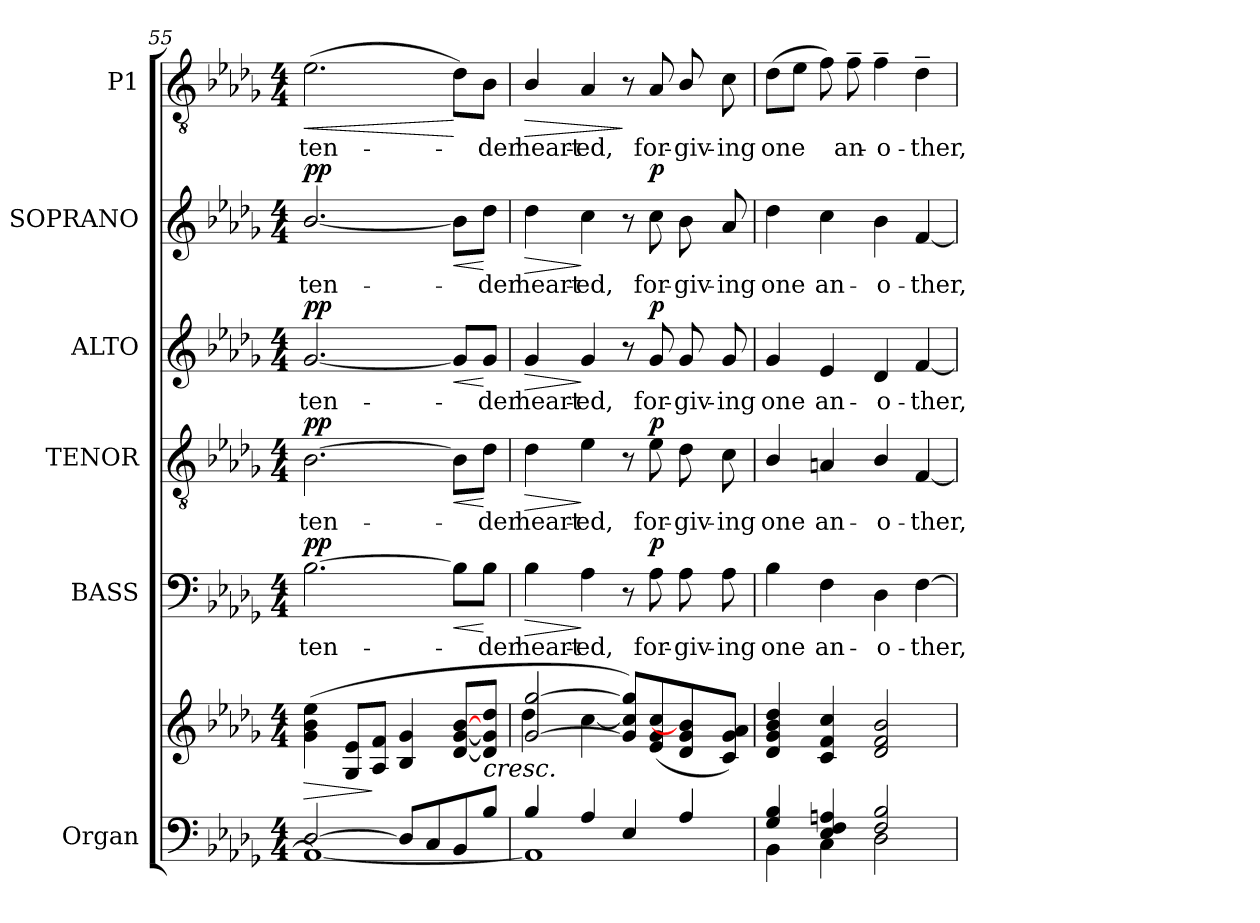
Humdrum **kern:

**kern	**kern	**dynam	**kern	**text	**dynam	**kern	**text	**dynam	**kern	**text	**dynam	**kern	**text	**dynam	**kern	**text	**dynam
*part6	*part6	*part6	*part5	*part5	*part5	*part4	*part4	*part4	*part3	*part3	*part3	*part2	*part2	*part2	*part1	*part1	*part1
*staff7	*staff6	*staff6/7	*staff5	*staff5	*staff5	*staff4	*staff4	*staff4	*staff3	*staff3	*staff3	*staff2	*staff2	*staff2	*staff1	*staff1	*staff1
*I"Organ	*	*	*I"BASS	*	*	*I"TENOR	*	*	*I"ALTO	*	*	*I"SOPRANO	*	*	*I"P1	*	*
*I'Org.	*	*	*I'B.	*	*	*I'T.	*	*	*I'A.	*	*	*I'S.	*	*	*	*	*
*clefF4	*clefG2	*	*clefF4	*	*	*clefGv2	*	*	*clefG2	*	*	*clefG2	*	*	*clefGv2	*	*
*	*	*	*	*	*	*ITrd7c12	*	*	*	*	*	*	*	*	*ITrd7c12	*	*
*k[b-e-a-d-g-]	*k[b-e-a-d-g-]	*	*k[b-e-a-d-g-]	*	*	*k[b-e-a-d-g-]	*	*	*k[b-e-a-d-g-]	*	*	*k[b-e-a-d-g-]	*	*	*k[b-e-a-d-g-]	*	*
*D-:	*D-:	*	*D-:	*	*	*D-:	*	*	*D-:	*	*	*D-:	*	*	*D-:	*	*
*M4/4	*M4/4	*	*M4/4	*	*	*M4/4	*	*	*M4/4	*	*	*M4/4	*	*	*M4/4	*	*
=55	=55	=55	=55	=55	=55	=55	=55	=55	=55	=55	=55	=55	=55	=55	=55	=55	=55
*^	*	*	*	*	*	*	*	*	*	*	*	*	*	*	*	*	*
!	!	!	!LO:HP:b	!	!	!	!	!	!	!	!	!	!	!	!	!	!	!
!	!	!	!	!	!LO:LY:b:color=#000000	!	!	!	!	!	!	!	!	!	!	!	!	!
!	!	!	!	!	!	!	!	!LO:LY:b:color=#000000	!	!	!	!	!	!	!	!	!	!
!	!	!	!	!	!	!	!	!	!	!	!LO:LY:b:color=#000000	!	!	!	!	!	!	!
!	!	!	!	!	!	!	!	!	!	!	!	!	!	!LO:LY:b:color=#000000	!	!	!	!
!	!	!	!	!	!	!	!	!	!	!	!	!	!	!	!	!	!LO:LY:b:color=#000000	!LO:HP:b
[2D-i/	1AA-i_	(4g-i\ 4b-i 4ee-i	>	[2.B-i\	ten-	pp	[2.BB-i\	ten-	pp	[2.g-i/	ten-	pp	[2.b-i/	ten-	pp	(2.E-i\	ten-	<
.	.	8G-i/ 8e-iL	.	.	.	.	.	.	.	.	.	.	.	.	.	.	.	.
.	.	8A-i/ 8fiJ	]	.	.	.	.	.	.	.	.	.	.	.	.	.	.	.
8D-i/L]	.	4B-i/ 4g-i	[	.	.	.	.	.	.	.	.	.	.	.	.	.	.	.
8Ci/	.	.	.	.	.	.	.	.	.	.	.	.	.	.	.	.	.	.
!	!	!	!	!	!	!LO:HP:b	!	!	!LO:HP:b	!	!	!LO:HP:b	!	!	!LO:HP:b	!	!	!
8BB-i/	.	[8d-i/ [8g-i [8b-iL	.	8B-i\L]	.	<	8BB-i\L]	.	<	8g-i/L]	.	<	8b-i\L]	.	<	8D-i\L)	.	[
!	!	!	!LO:HP:b	!	!	!	!	!	!	!	!	!	!	!	!	!	!	!
!	!	!	!	!	!LO:LY:b:color=#000000	!	!	!	!	!	!	!	!	!	!	!	!	!
!	!	!	!	!	!	!	!	!LO:LY:b:color=#000000	!	!	!	!	!	!	!	!	!	!
!	!	!	!	!	!	!	!	!	!	!	!LO:LY:b:color=#000000	!	!	!	!	!	!	!
!	!	!	!	!	!	!	!	!	!	!	!	!	!	!LO:LY:b:color=#000000	!	!	!	!
!	!	!	!	!	!	!	!	!	!	!	!	!	!	!	!	!	!LO:LY:b:color=#000000	!
8B-i/J	.	8d-i/] 8g-i] 8dd-iJ	<	8B-i\J	-der	[	8D-i\J	-der	[	8g-i/J	-der	[	8dd-i\J	-der	[	8BB-i\J	-der	.
!!LO:LB:g=z
=56	=56	=56	=56	=56	=56	=56	=56	=56	=56	=56	=56	=56	=56	=56	=56	=56	=56	=56
*	*	*^	*	*	*	*	*	*	*	*	*	*	*	*	*	*	*	*
!	!	!	!	!	!	!LO:LY:b:color=#000000	!LO:HP:b	!	!	!	!	!	!	!	!	!	!	!	!
!	!	!	!	!	!	!	!	!	!LO:LY:b:color=#000000	!LO:HP:b	!	!	!	!	!	!	!	!	!
!	!	!	!	!	!	!	!	!	!	!	!	!LO:LY:b:color=#000000	!LO:HP:b	!	!	!	!	!	!
!	!	!	!	!	!	!	!	!	!	!	!	!	!	!	!LO:LY:b:color=#000000	!LO:HP:b	!	!	!
!	!	!	!	!	!	!	!	!	!	!	!	!	!	!	!	!	!	!LO:LY:b:color=#000000	!LO:HP:b
4B-i/	1AA-i]	[2g-i/ [2gg-i	4dd-i\	.	4B-i\	heart-	>	4D-i\	heart-	>	4g-i/	heart-	>	4dd-i\	heart-	>	4BB-i/	heart-	>
!	!	!	!	!	!	!LO:LY:b:color=#000000	!	!	!	!	!	!	!	!	!	!	!	!	!
!	!	!	!	!	!	!	!	!	!LO:LY:b:color=#000000	!	!	!	!	!	!	!	!	!	!
!	!	!	!	!	!	!	!	!	!	!	!	!LO:LY:b:color=#000000	!	!	!	!	!	!	!
!	!	!	!	!	!	!	!	!	!	!	!	!	!	!	!LO:LY:b:color=#000000	!	!	!	!
!	!	!	!	!	!	!	!	!	!	!	!	!	!	!	!	!	!	!LO:LY:b:color=#000000	!
4A-i/	.	.	[4cci\	] ]	4A-i\	-ed,	]	4E-i\	-ed,	]	4g-i/	-ed,	]	4cci\	-ed,	]	4AA-i/	-ed,	.
4E-i/	.	8g-i/] 8cci] 8gg-i]L)	2ryy	.	8r	.	.	8r	.	.	8r	.	.	8r	.	.	8r	.	]
!	!	!	!	!	!	!LO:LY:b:color=#000000	!	!	!	!	!	!	!	!	!	!	!	!	!
!	!	!	!	!	!	!	!	!	!LO:LY:b:color=#000000	!	!	!	!	!	!	!	!	!	!
!	!	!	!	!	!	!	!	!	!	!	!	!LO:LY:b:color=#000000	!	!	!	!	!	!	!
!	!	!	!	!	!	!	!	!	!	!	!	!	!	!	!LO:LY:b:color=#000000	!	!	!	!
!	!	!	!	!	!	!	!	!	!	!	!	!	!	!	!	!	!	!LO:LY:b:color=#000000	!
.	.	(8e-i/ 8g-i 8cci	.	.	8A-i\	for-	p	8E-i\	for-	p	8g-i/	for-	p	8cci\	for-	p	8AA-i/	for-	.
!	!	!	!	!	!	!LO:LY:b:color=#000000	!	!	!	!	!	!	!	!	!	!	!	!	!
!	!	!	!	!	!	!	!	!	!LO:LY:b:color=#000000	!	!	!	!	!	!	!	!	!	!
!	!	!	!	!	!	!	!	!	!	!	!	!LO:LY:b:color=#000000	!	!	!	!	!	!	!
!	!	!	!	!	!	!	!	!	!	!	!	!	!	!	!LO:LY:b:color=#000000	!	!	!	!
!	!	!	!	!	!	!	!	!	!	!	!	!	!	!	!	!	!	!LO:LY:b:color=#000000	!
4A-i/	.	8d-i/ 8g-i 8b-i]	.	.	8A-i\	-giv-	.	8D-i\	-giv-	.	8g-i/	-giv-	.	8b-i\	-giv-	.	8BB-i/	-giv-	.
!	!	!	!	!	!	!LO:LY:b:color=#000000	!	!	!	!	!	!	!	!	!	!	!	!	!
!	!	!	!	!	!	!	!	!	!LO:LY:b:color=#000000	!	!	!	!	!	!	!	!	!	!
!	!	!	!	!	!	!	!	!	!	!	!	!LO:LY:b:color=#000000	!	!	!	!	!	!	!
!	!	!	!	!	!	!	!	!	!	!	!	!	!	!	!LO:LY:b:color=#000000	!	!	!	!
!	!	!	!	!	!	!	!	!	!	!	!	!	!	!	!	!	!	!LO:LY:b:color=#000000	!
.	.	8ci/ 8g-i 8a-iJ)	.	.	8A-i\	-ing	.	8Ci\	-ing	.	8g-i/	-ing	.	8a-i/	-ing	.	8Ci\	-ing	.
*	*	*v	*v	*	*	*	*	*	*	*	*	*	*	*	*	*	*	*	*
=57	=57	=57	=57	=57	=57	=57	=57	=57	=57	=57	=57	=57	=57	=57	=57	=57	=57	=57
!	!	!	!	!	!LO:LY:b:color=#000000	!	!	!	!	!	!	!	!	!	!	!	!	!
!	!	!	!	!	!	!	!	!LO:LY:b:color=#000000	!	!	!	!	!	!	!	!	!	!
!	!	!	!	!	!	!	!	!	!	!	!LO:LY:b:color=#000000	!	!	!	!	!	!	!
!	!	!	!	!	!	!	!	!	!	!	!	!	!	!LO:LY:b:color=#000000	!	!	!	!
!	!	!	!	!	!	!	!	!	!	!	!	!	!	!	!	!	!LO:LY:b:color=#000000	!
4G-i/ 4B-i	4BB-i\	4d-i/ 4g-i 4b-i 4dd-i	.	4B-i\	one	.	4BB-i/	one	.	4g-i/	one	.	4dd-i\	one	.	(8D-i\L	one	.
.	.	.	.	.	.	.	.	.	.	.	.	.	.	.	.	8E-i\J	.	.
!	!	!	!	!	!LO:LY:b:color=#000000	!	!	!	!	!	!	!	!	!	!	!	!	!
!	!	!	!	!	!	!	!	!LO:LY:b:color=#000000	!	!	!	!	!	!	!	!	!	!
!	!	!	!	!	!	!	!	!	!	!	!LO:LY:b:color=#000000	!	!	!	!	!	!	!
!	!	!	!	!	!	!	!	!	!	!	!	!	!	!LO:LY:b:color=#000000	!	!	!	!
4E-i/ 4Fi 4Ani	4Ci\	4ci/ 4fi 4cci	.	4Fi\	an-	.	4AAni/	an-	.	4e-i/	an-	.	4cci\	an-	.	8Fi\)	.	.
!	!	!	!	!	!	!	!	!	!	!	!	!	!	!	!	!	!LO:LY:b:color=#000000	!
.	.	.	.	.	.	.	.	.	.	.	.	.	.	.	.	8F~i\	an-	.
!	!	!	!	!	!LO:LY:b:color=#000000	!	!	!	!	!	!	!	!	!	!	!	!	!
!	!	!	!	!	!	!	!	!LO:LY:b:color=#000000	!	!	!	!	!	!	!	!	!	!
!	!	!	!	!	!	!	!	!	!	!	!LO:LY:b:color=#000000	!	!	!	!	!	!	!
!	!	!	!	!	!	!	!	!	!	!	!	!	!	!LO:LY:b:color=#000000	!	!	!	!
!	!	!	!	!	!	!	!	!	!	!	!	!	!	!	!	!	!LO:LY:b:color=#000000	!
2Fi/ 2B-i	2D-i\	2d-i/ 2fi 2b-i	.	4D-i\	-o-	.	4BB-i/	-o-	.	4d-i/	-o-	.	4b-i\	-o-	.	4F~i\	-o-	.
!	!	!	!	!	!LO:LY:b:color=#000000	!	!	!	!	!	!	!	!	!	!	!	!	!
!	!	!	!	!	!	!	!	!LO:LY:b:color=#000000	!	!	!	!	!	!	!	!	!	!
!	!	!	!	!	!	!	!	!	!	!	!LO:LY:b:color=#000000	!	!	!	!	!	!	!
!	!	!	!	!	!	!	!	!	!	!	!	!	!	!LO:LY:b:color=#000000	!	!	!	!
!	!	!	!	!	!	!	!	!	!	!	!	!	!	!	!	!	!LO:LY:b:color=#000000	!
.	.	.	.	[4Fi\	-ther,	.	[4FFi/	-ther,	.	[4fi/	-ther,	.	[4fi/	-ther,	.	4D-~i\	-ther,	.
*v	*v	*	*	*	*	*	*	*	*	*	*	*	*	*	*	*	*	*
=	=	=	=	=	=	=	=	=	=	=	=	=	=	=	=	=	=
*-	*-	*-	*-	*-	*-	*-	*-	*-	*-	*-	*-	*-	*-	*-	*-	*-	*-
